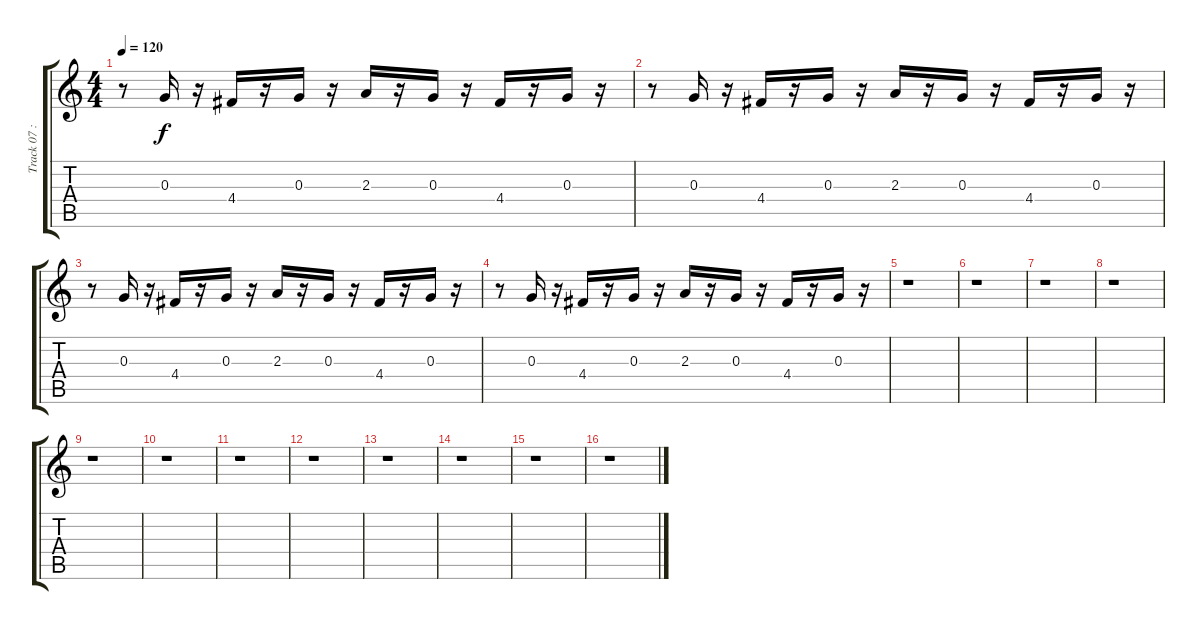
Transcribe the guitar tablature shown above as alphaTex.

\track ("Track 07 : unspecified" "Track 07 :") {instrument acousticguitarsteel}
\staff {score tabs}
\tuning (E4 B3 G3 D3 A2 E2) {hide}
\ts (4 4)
\tempo 120
\clef g2
\ks c
r.8{dy f} 0.3.16 r.16 4.4.16 r.16 0.3.16 r.16 2.3.16 r.16 0.3.16 r.16 4.4.16 r.16 0.3.16 r.16 |
r.8 0.3.16 r.16 4.4.16 r.16 0.3.16 r.16 2.3.16 r.16 0.3.16 r.16 4.4.16 r.16 0.3.16 r.16 |
r.8 0.3.16 r.16 4.4.16 r.16 0.3.16 r.16 2.3.16 r.16 0.3.16 r.16 4.4.16 r.16 0.3.16 r.16 |
r.8 0.3.16 r.16 4.4.16 r.16 0.3.16 r.16 2.3.16 r.16 0.3.16 r.16 4.4.16 r.16 0.3.16 r.16 |
r.1 |
r.1 |
r.1 |
r.1 |
r.1 |
r.1 |
r.1 |
r.1 |
r.1 |
r.1 |
r.1 |
r.1
